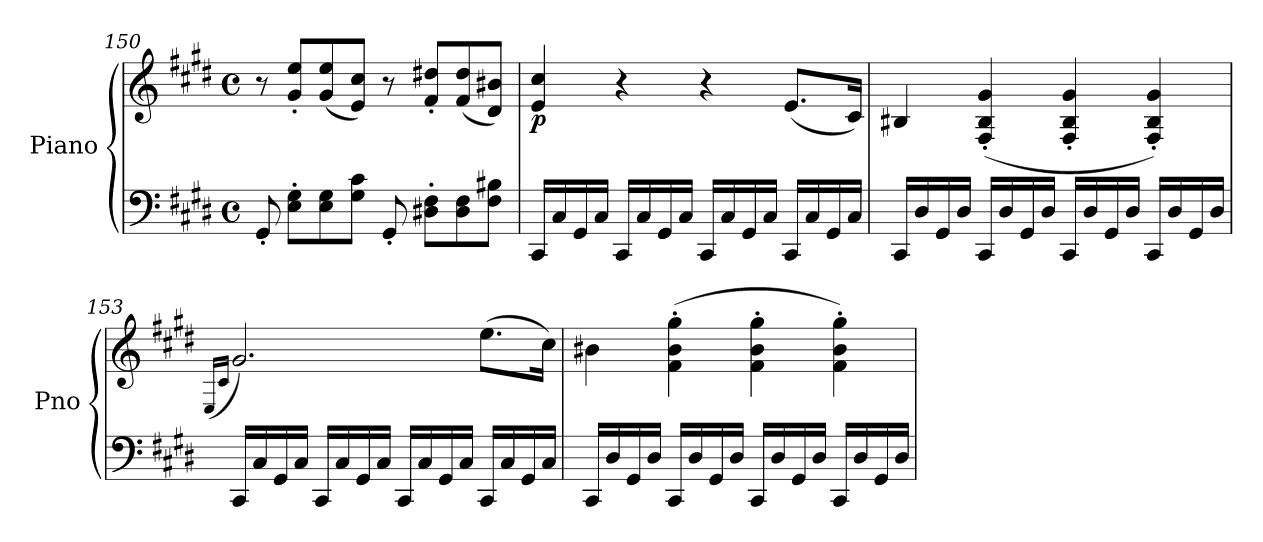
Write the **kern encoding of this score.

**kern	**kern	**dynam
*part1	*part1	*part1
*staff2	*staff1	*staff1/2
*I"Piano	*	*
*I'Pno	*	*
*clefF4	*clefG2	*
*k[f#c#g#d#]	*k[f#c#g#d#]	*
*M4/4	*M4/4	*
*met(c)	*met(c)	*
=150	=150	=150
8GG#'/	8r	.
8E\' 8G#\'L	8g#/' 8ee/'L	.
8E\ 8G#\	(8g#/ 8ee/	.
8G#\ 8c#\J	8e/ 8cc#/J)	.
8GG#'/	8r	.
!	!	!LO:DY:b
8D#X\' 8F#\'L	8f#/' 8dd#X/'L	other-dynamics
8D#\ 8F#\	(8f#/ 8dd#/	.
8F#\ 8B#X\J	8d#/ 8b#X/J)	.
=151	=151	=151
!	!	!LO:DY:b
16CC#/LL	4e/ 4cc#/	p
16C#/	.	.
16GG#/	.	.
16C#/JJ	.	.
16CC#/LL	4r	.
16C#/	.	.
16GG#/	.	.
16C#/JJ	.	.
16CC#/LL	4r	.
16C#/	.	.
16GG#/	.	.
16C#/JJ	.	.
16CC#/LL	(8.e/L	.
16C#/	.	.
16GG#/	.	.
16C#/JJ	16c#/Jk)	.
=152	=152	=152
16CC#/LL	4B#X/	.
16D#/	.	.
16GG#/	.	.
16D#/JJ	.	.
16CC#/LL	(4F#/'> 4B#/'> 4g#/'>	.
16D#/	.	.
16GG#/	.	.
16D#/JJ	.	.
16CC#/LL	4F#/'> 4B#/'> 4g#/'>	.
16D#/	.	.
16GG#/	.	.
16D#/JJ	.	.
16CC#/LL	4F#/'> 4B#/'> 4g#/'>)	.
16D#/	.	.
16GG#/	.	.
16D#/JJ	.	.
!!LO:LB:g=z
=153	=153	=153
.	(16qE/LL	.
.	16qc#/JJ	.
16CC#/LL	2.g#/)	.
16C#/	.	.
16GG#/	.	.
16C#/JJ	.	.
16CC#/LL	.	.
16C#/	.	.
16GG#/	.	.
16C#/JJ	.	.
16CC#/LL	.	.
16C#/	.	.
16GG#/	.	.
16C#/JJ	.	.
16CC#/LL	(8.ee\L	.
16C#/	.	.
16GG#/	.	.
16C#/JJ	16cc#\Jk)	.
=154	=154	=154
16CC#/LL	4b#X\	.
16D#/	.	.
16GG#/	.	.
16D#/JJ	.	.
16CC#/LL	(4f#\' 4b#\' 4gg#\'	.
16D#/	.	.
16GG#/	.	.
16D#/JJ	.	.
16CC#/LL	4f#\' 4b#\' 4gg#\'	.
16D#/	.	.
16GG#/	.	.
16D#/JJ	.	.
16CC#/LL	4f#\' 4b#\' 4gg#\')	.
16D#/	.	.
16GG#/	.	.
16D#/JJ	.	.
=	=	=
*-	*-	*-
